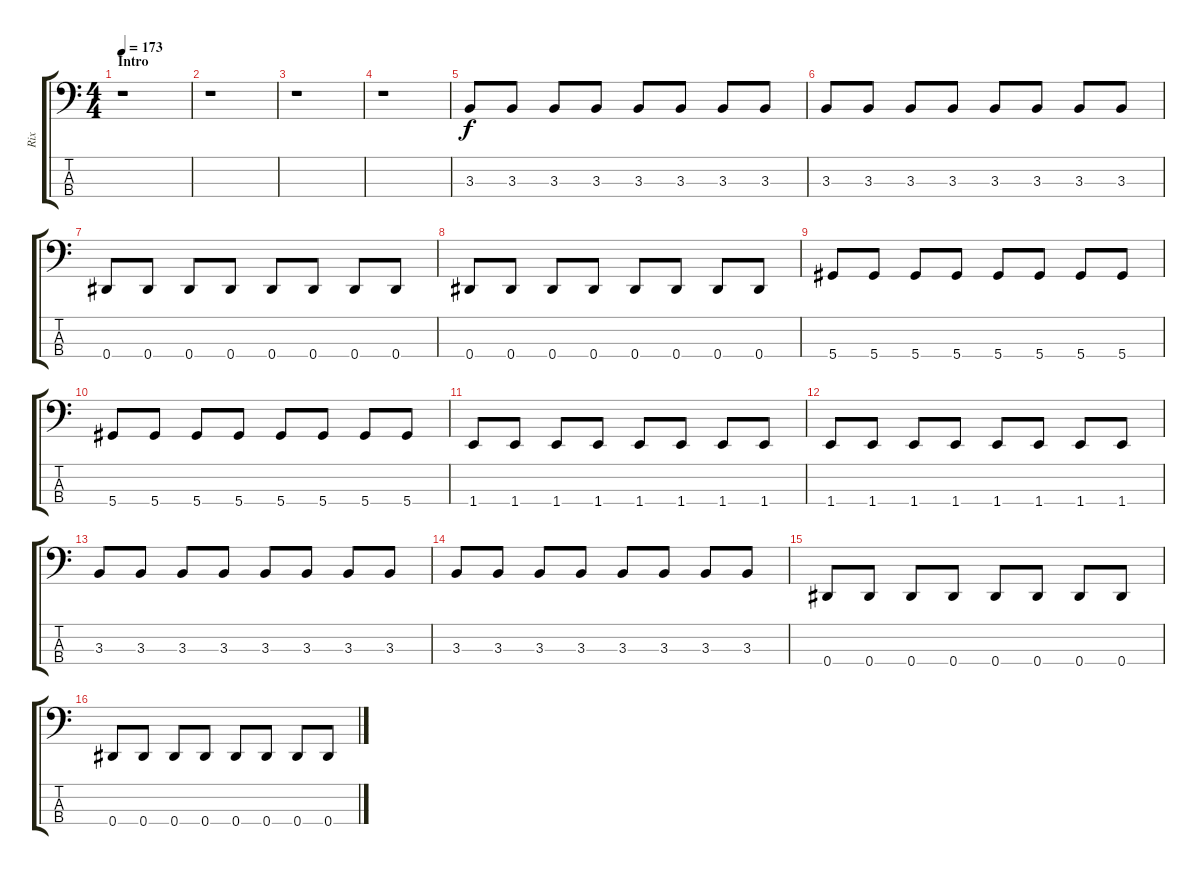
\track ("Rix" "Rix") {instrument electricbasspick}
\staff {score tabs}
\tuning (Gb2 Db2 Ab1 Eb1) {hide}
\ts (4 4)
\section ("" "Intro")
\tempo 173
\clef f4
\ks c
r.1{dy f instrument electricbasspick} |
r.1 |
r.1 |
r.1 |
3.3.8 3.3.8 3.3.8 3.3.8 3.3.8 3.3.8 3.3.8 3.3.8 |
3.3.8 3.3.8 3.3.8 3.3.8 3.3.8 3.3.8 3.3.8 3.3.8 |
0.4.8 0.4.8 0.4.8 0.4.8 0.4.8 0.4.8 0.4.8 0.4.8 |
0.4.8 0.4.8 0.4.8 0.4.8 0.4.8 0.4.8 0.4.8 0.4.8 |
5.4.8 5.4.8 5.4.8 5.4.8 5.4.8 5.4.8 5.4.8 5.4.8 |
5.4.8 5.4.8 5.4.8 5.4.8 5.4.8 5.4.8 5.4.8 5.4.8 |
1.4.8 1.4.8 1.4.8 1.4.8 1.4.8 1.4.8 1.4.8 1.4.8 |
1.4.8 1.4.8 1.4.8 1.4.8 1.4.8 1.4.8 1.4.8 1.4.8 |
3.3.8 3.3.8 3.3.8 3.3.8 3.3.8 3.3.8 3.3.8 3.3.8 |
3.3.8 3.3.8 3.3.8 3.3.8 3.3.8 3.3.8 3.3.8 3.3.8 |
0.4.8 0.4.8 0.4.8 0.4.8 0.4.8 0.4.8 0.4.8 0.4.8 |
0.4.8 0.4.8 0.4.8 0.4.8 0.4.8 0.4.8 0.4.8 0.4.8
